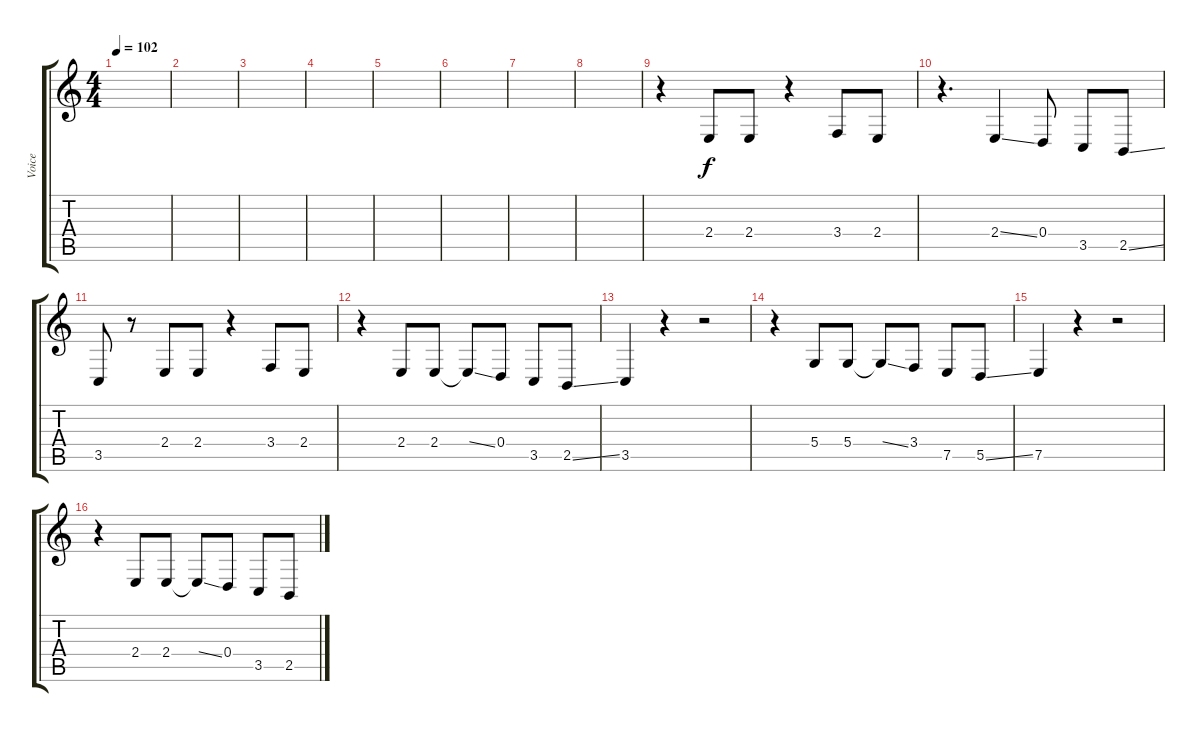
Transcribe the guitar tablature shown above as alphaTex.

\track ("Voice" "Voice") {instrument trumpet}
\staff {score tabs}
\tuning (E4 B3 G3 D3 A2 E2) {hide}
\ts (4 4)
\tempo 102
\clef g2
\ks c
|
|
|
|
|
|
|
|
r.4 2.4.8 2.4.8 r.4 3.4.8 2.4.8 |
r.4{d} 2.4{ss}.4 0.4.8 3.5.8 2.5{ss}.8 |
3.5.8 r.8 2.4.8 2.4.8 r.4 3.4.8 2.4.8 |
r.4 2.4.8 2.4.8 2.4{ss t}.8 0.4.8 3.5.8 2.5{ss}.8 |
3.5.4 r.4 r.2 |
r.4 5.4.8 5.4.8 5.4{ss t}.8 3.4.8 7.5.8 5.5{ss}.8 |
7.5.4 r.4 r.2 |
r.4 2.4.8 2.4.8 2.4{ss t}.8 0.4.8 3.5.8 2.5{ss}.8
